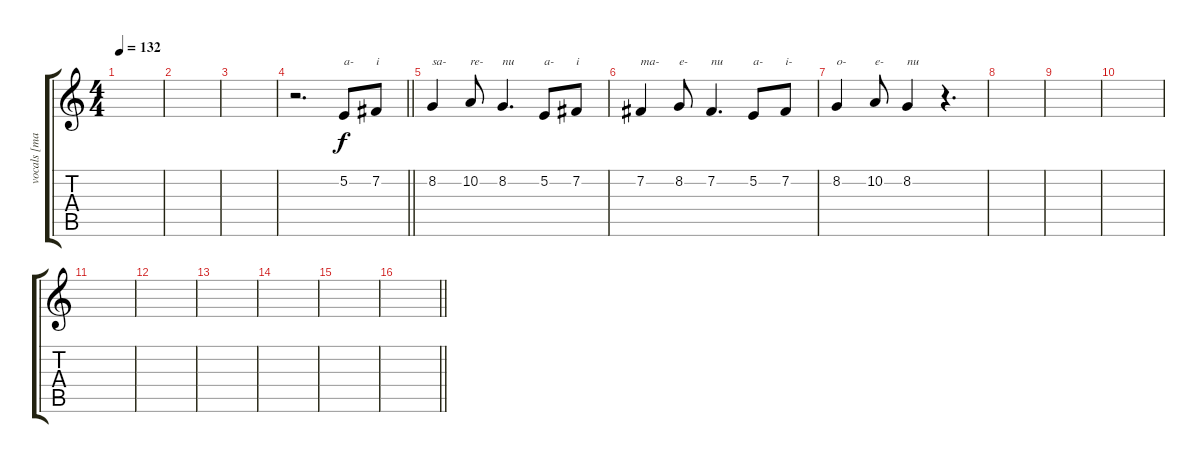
\track ("vocals [matatabi]" "vocals [ma") {instrument englishhorn}
\staff {score tabs}
\tuning (E4 B3 G3 D3 A2 E2) {hide}
\ts (4 4)
\tempo 132
\clef g2
\ks c
|
|
|
\barLineRight lightlight
r.2{d} 5.2.8{txt "a-"} 7.2.8{txt "i"} |
8.2.4{txt "sa-"} 10.2.8{txt "re-"} 8.2.4{d txt "nu"} 5.2.8{txt "a-"} 7.2.8{txt "i"} |
7.2.4{txt "ma-"} 8.2.8{txt "e-"} 7.2.4{d txt "nu"} 5.2.8{txt "a-"} 7.2.8{txt "i-"} |
8.2.4{txt "o-"} 10.2.8{txt "e-"} 8.2.4{txt "nu"} r.4{d} |
|
|
|
|
|
|
|
|
\barLineRight lightlight
